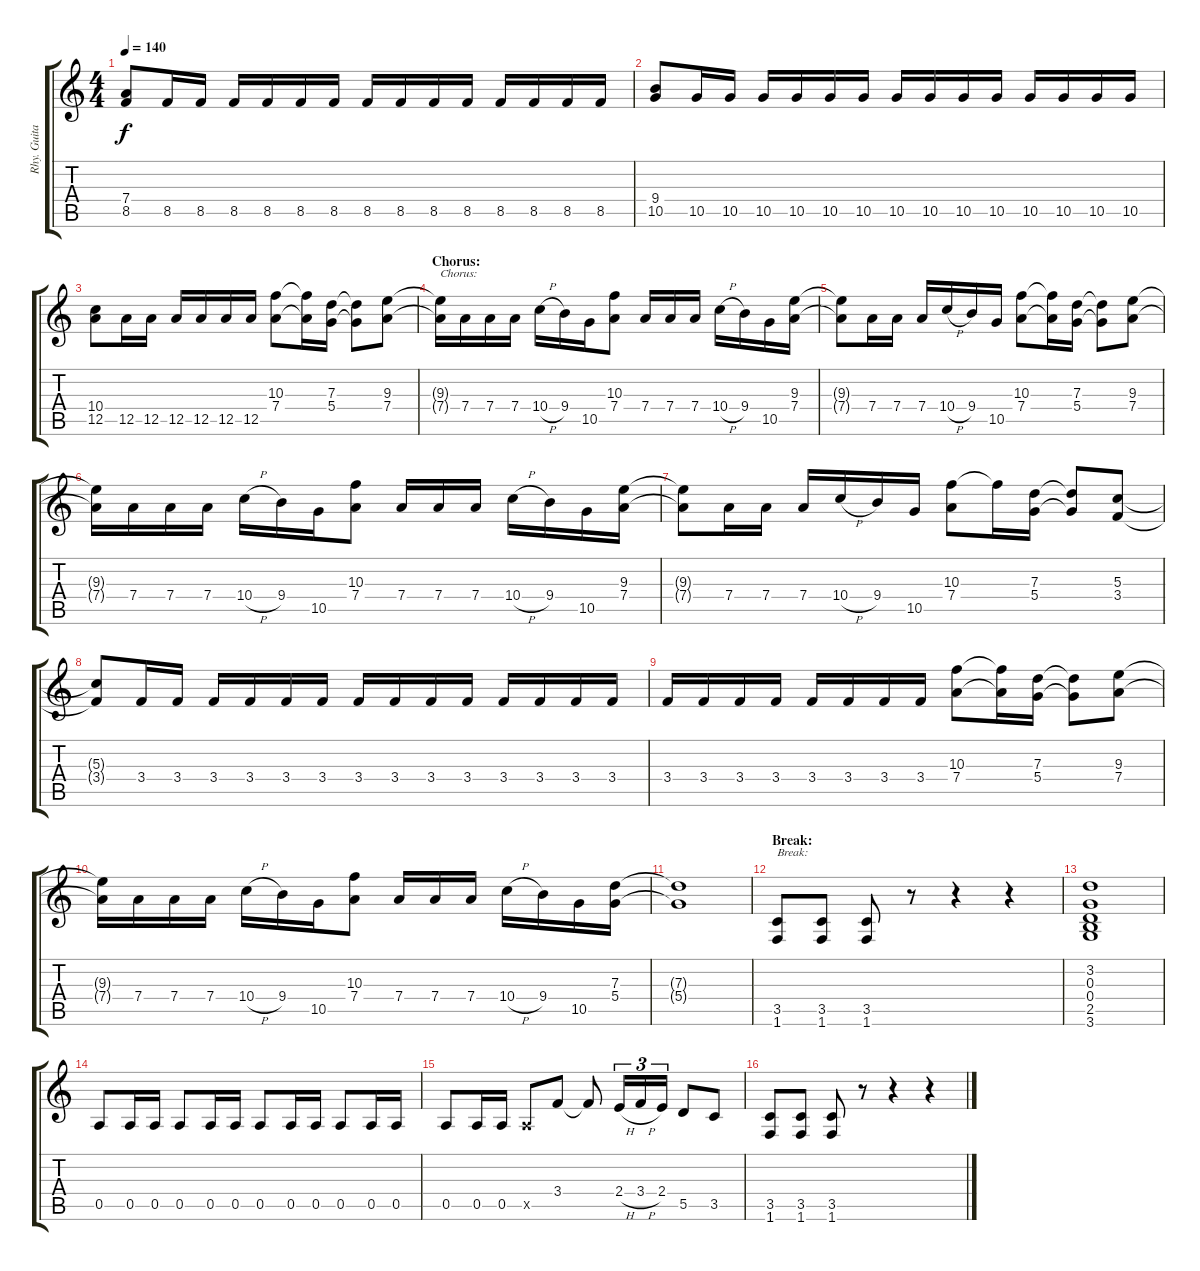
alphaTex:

\track ("Rhy. Guitar 1" "Rhy. Guita") {instrument distortionguitar}
\staff {score tabs}
\tuning (E4 B3 G3 D3 A2 E2) {hide}
\ts (4 4)
\tempo 140
\clef g2
\ks c
(7.4 8.5).8{dy f} 8.5.16 8.5.16 8.5.16 8.5.16 8.5.16 8.5.16 8.5.16 8.5.16 8.5.16 8.5.16 8.5.16 8.5.16 8.5.16 8.5.16 |
(9.4 10.5).8 10.5.16 10.5.16 10.5.16 10.5.16 10.5.16 10.5.16 10.5.16 10.5.16 10.5.16 10.5.16 10.5.16 10.5.16 10.5.16 10.5.16 |
(10.4 12.5).8 12.5.16 12.5.16 12.5.16 12.5.16 12.5.16 12.5.16 (10.3 7.4).8 (10.3{t} 7.4{t}).16 (7.3 5.4).16 (7.3{t} 5.4{t}).8 (9.3 7.4).8 |
\section ("" "Chorus:")
(9.3{t} 7.4{t}).16{txt "Chorus:"} 7.4.16 7.4.16 7.4.16 10.4{h}.16 9.4.16 10.5.16 (10.3 7.4).8 7.4.16 7.4.16 7.4.16 10.4{h}.16 9.4.16 10.5.16 (9.3 7.4).16 |
(9.3{t} 7.4{t}).8 7.4.16 7.4.16 7.4.16 10.4{h}.16 9.4.16 10.5.16 (10.3 7.4).8 (10.3{t} 7.4{t}).16 (7.3 5.4).16 (7.3{t} 5.4{t}).8 (9.3 7.4).8 |
(9.3{t} 7.4{t}).16 7.4.16 7.4.16 7.4.16 10.4{h}.16 9.4.16 10.5.16 (10.3 7.4).8 7.4.16 7.4.16 7.4.16 10.4{h}.16 9.4.16 10.5.16 (9.3 7.4).16 |
(9.3{t} 7.4{t}).8 7.4.16 7.4.16 7.4.16 10.4{h}.16 9.4.16 10.5.16 (10.3 7.4).8 10.3{t}.16 (7.3 5.4).16 (7.3{t} 5.4{t}).8 (5.3 3.4).8 |
(5.3{t} 3.4{t}).8 3.4.16 3.4.16 3.4.16 3.4.16 3.4.16 3.4.16 3.4.16 3.4.16 3.4.16 3.4.16 3.4.16 3.4.16 3.4.16 3.4.16 |
3.4.16 3.4.16 3.4.16 3.4.16 3.4.16 3.4.16 3.4.16 3.4.16 (10.3 7.4).8 (10.3{t} 7.4{t}).16 (7.3 5.4).16 (7.3{t} 5.4{t}).8 (9.3 7.4).8 |
(9.3{t} 7.4{t}).16 7.4.16 7.4.16 7.4.16 10.4{h}.16 9.4.16 10.5.16 (10.3 7.4).8 7.4.16 7.4.16 7.4.16 10.4{h}.16 9.4.16 10.5.16 (7.3 5.4).16 |
(7.3{t} 5.4{t}).1 |
\section ("" "Break:")
(3.5 1.6).8{txt "Break:"} (3.5 1.6).8 (3.5 1.6).8 r.8 r.4 r.4 |
(3.2 0.3 0.4 2.5 3.6).1 |
0.5.8 0.5.16 0.5.16 0.5.8 0.5.16 0.5.16 0.5.8 0.5.16 0.5.16 0.5.8 0.5.16 0.5.16 |
0.5.8 0.5.16 0.5.16 0.5{x}.8 3.4.8 3.4{t}.8 2.4{h}.16{tu (3 2)} 3.4{h}.16{tu (3 2)} 2.4.16{tu (3 2)} 5.5.8 3.5.8 |
(3.5 1.6).8 (3.5 1.6).8 (3.5 1.6).8 r.8 r.4 r.4
